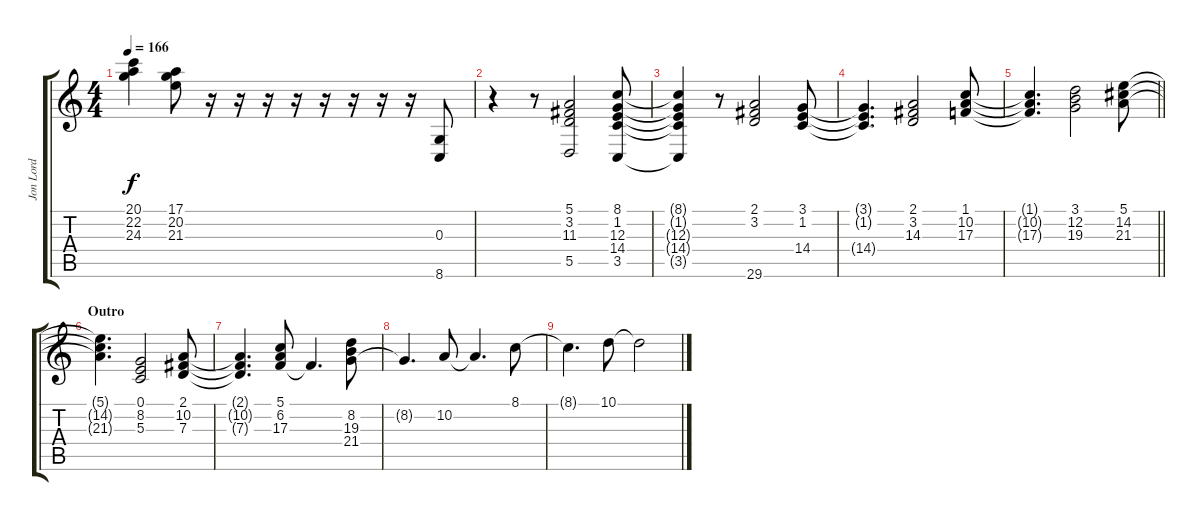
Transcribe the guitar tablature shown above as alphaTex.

\track ("Jon Lord" "Jon Lord") {instrument rockorgan}
\staff {score tabs}
\tuning (E4 B3 G3 D3 A2 E2) {hide}
\ts (4 4)
\tempo 166
\clef g2
\ks c
(20.1{t} 22.2{t} 24.3{t}).4{dy f} (17.1 20.2 21.3).8 r.16 r.16 r.16 r.16 r.16 r.16 r.16 r.16 (0.3 8.6).8 |
r.4 r.8 (5.1 3.2 11.3 5.5).2 (8.1 1.2 12.3 14.4 3.5).8 |
(8.1{t} 1.2{t} 12.3{t} 14.4{t} 3.5{t}).4 r.8 (2.1 3.2 29.6).2 (3.1 1.2 14.4).8 |
(3.1{t} 1.2{t} 14.4{t}).4{d} (2.1 3.2 14.3).2 (1.1 10.2 17.3).8 |
\barLineRight lightlight
(1.1{t} 10.2{t} 17.3{t}).4{d} (3.1 12.2 19.3).2 (5.1 14.2 21.3).8 |
\section ("" "Outro")
(5.1{t} 14.2{t} 21.3{t}).4{d} (0.1 8.2 5.3).2 (2.1 10.2 7.3).8 |
(2.1{t} 10.2{t} 7.3{t}).4{d} (5.1 6.2 17.3).8 6.2{t}.4{d} (8.2 19.3 21.4).8 |
8.2{t}.4{d} 10.2.8 10.2{t}.4{d} 8.1.8 |
8.1{t}.4{d} 10.1.8 10.1{t}.2
